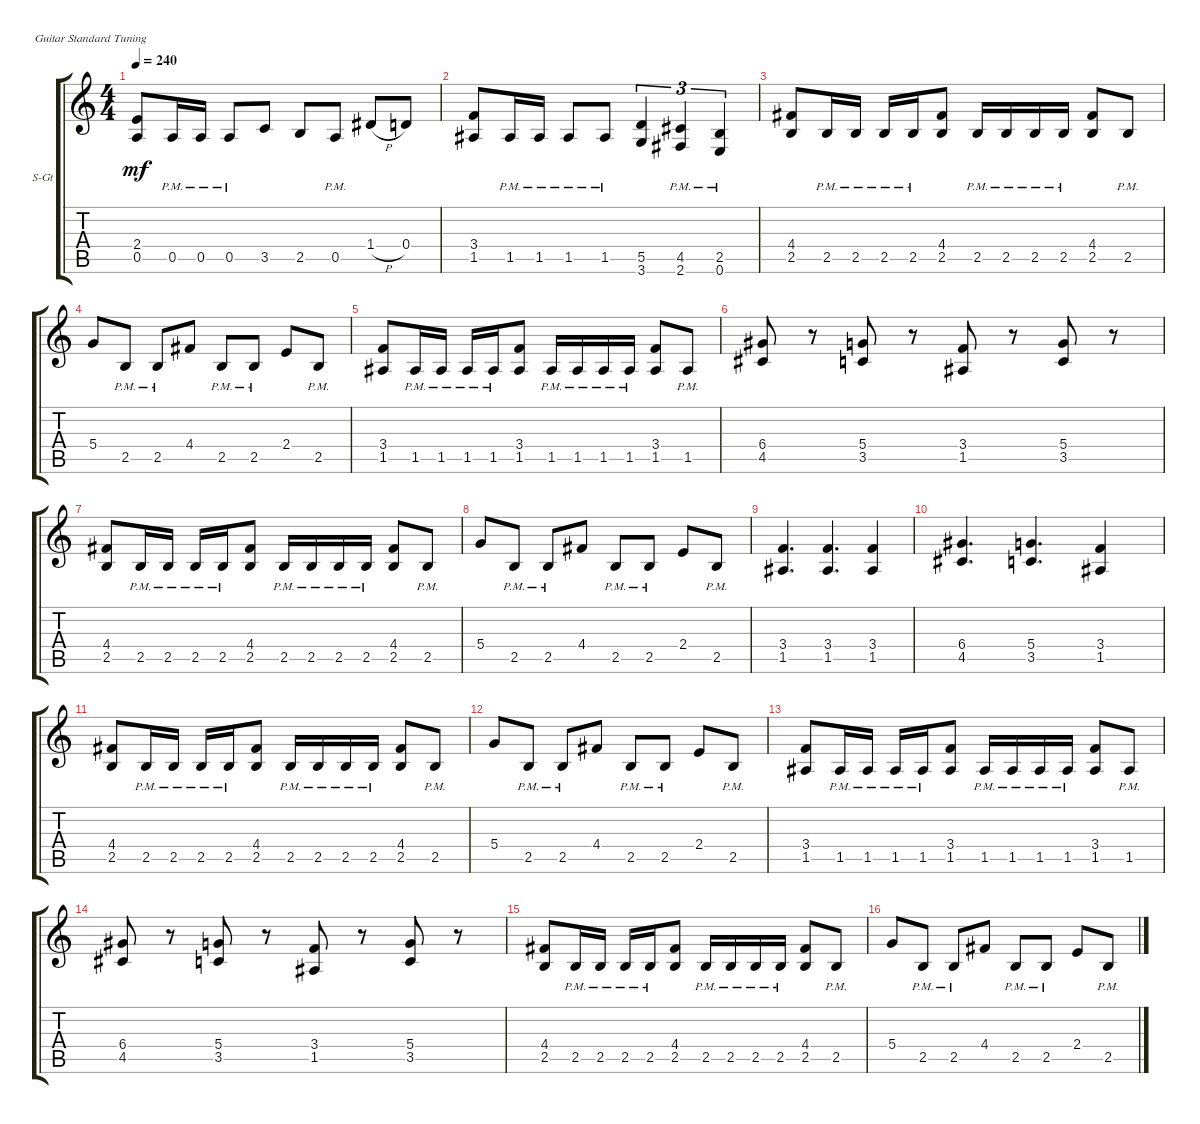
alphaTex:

\defaultSystemsLayout 4
\bracketExtendMode groupsimilarinstruments
\firstSystemTrackNameOrientation horizontal
\otherSystemsTrackNameOrientation horizontal
\track ("Steel Guitar" "S-Gt") {instrument acousticguitarsteel}
\staff {score tabs}
\tuning (E4 B3 G3 D3 A2 E2)
\ts (4 4)
\tempo 240
\clef g2
\ks c
(0.5 2.4).8{dy mf} 0.5{pm}.16 0.5{pm}.16 0.5{pm}.8 3.5.8 2.5.8 0.5{pm}.8 1.4{h}.8 0.4.8 |
(1.5 3.4).8 1.5{pm}.16 1.5{pm}.16 1.5{pm}.8 1.5{pm}.8 (3.6 5.5).4{tu (3 2)} (2.6{pm} 4.5{pm}).4{tu (3 2)} (0.6{pm} 2.5{pm}).4{tu (3 2)} |
(2.5 4.4).8 2.5{pm}.16 2.5{pm}.16 2.5{pm}.16 2.5{pm}.16 (2.5 4.4).8 2.5{pm}.16 2.5{pm}.16 2.5{pm}.16 2.5{pm}.16 (2.5 4.4).8 2.5{pm}.8 |
5.4.8 2.5{pm}.8 2.5{pm}.8 4.4.8 2.5{pm}.8 2.5{pm}.8 2.4.8 2.5{pm}.8 |
(1.5 3.4).8 1.5{pm}.16 1.5{pm}.16 1.5{pm}.16 1.5{pm}.16 (1.5 3.4).8 1.5{pm}.16 1.5{pm}.16 1.5{pm}.16 1.5{pm}.16 (1.5 3.4).8 1.5{pm}.8 |
(4.5 6.4).8 r.8 (3.5 5.4).8 r.8 (1.5 3.4).8 r.8 (3.5 5.4).8 r.8 |
(2.5 4.4).8 2.5{pm}.16 2.5{pm}.16 2.5{pm}.16 2.5{pm}.16 (2.5 4.4).8 2.5{pm}.16 2.5{pm}.16 2.5{pm}.16 2.5{pm}.16 (2.5 4.4).8 2.5{pm}.8 |
5.4.8 2.5{pm}.8 2.5{pm}.8 4.4.8 2.5{pm}.8 2.5{pm}.8 2.4.8 2.5{pm}.8 |
(1.5 3.4).4{d} (1.5 3.4).4{d} (1.5 3.4).4 |
(4.5 6.4).4{d} (3.5 5.4).4{d} (1.5 3.4).4 |
(2.5 4.4).8 2.5{pm}.16 2.5{pm}.16 2.5{pm}.16 2.5{pm}.16 (2.5 4.4).8 2.5{pm}.16 2.5{pm}.16 2.5{pm}.16 2.5{pm}.16 (2.5 4.4).8 2.5{pm}.8 |
5.4.8 2.5{pm}.8 2.5{pm}.8 4.4.8 2.5{pm}.8 2.5{pm}.8 2.4.8 2.5{pm}.8 |
(1.5 3.4).8 1.5{pm}.16 1.5{pm}.16 1.5{pm}.16 1.5{pm}.16 (1.5 3.4).8 1.5{pm}.16 1.5{pm}.16 1.5{pm}.16 1.5{pm}.16 (1.5 3.4).8 1.5{pm}.8 |
(4.5 6.4).8 r.8 (3.5 5.4).8 r.8 (1.5 3.4).8 r.8 (3.5 5.4).8 r.8 |
(2.5 4.4).8 2.5{pm}.16 2.5{pm}.16 2.5{pm}.16 2.5{pm}.16 (2.5 4.4).8 2.5{pm}.16 2.5{pm}.16 2.5{pm}.16 2.5{pm}.16 (2.5 4.4).8 2.5{pm}.8 |
5.4.8 2.5{pm}.8 2.5{pm}.8 4.4.8 2.5{pm}.8 2.5{pm}.8 2.4.8 2.5{pm}.8
